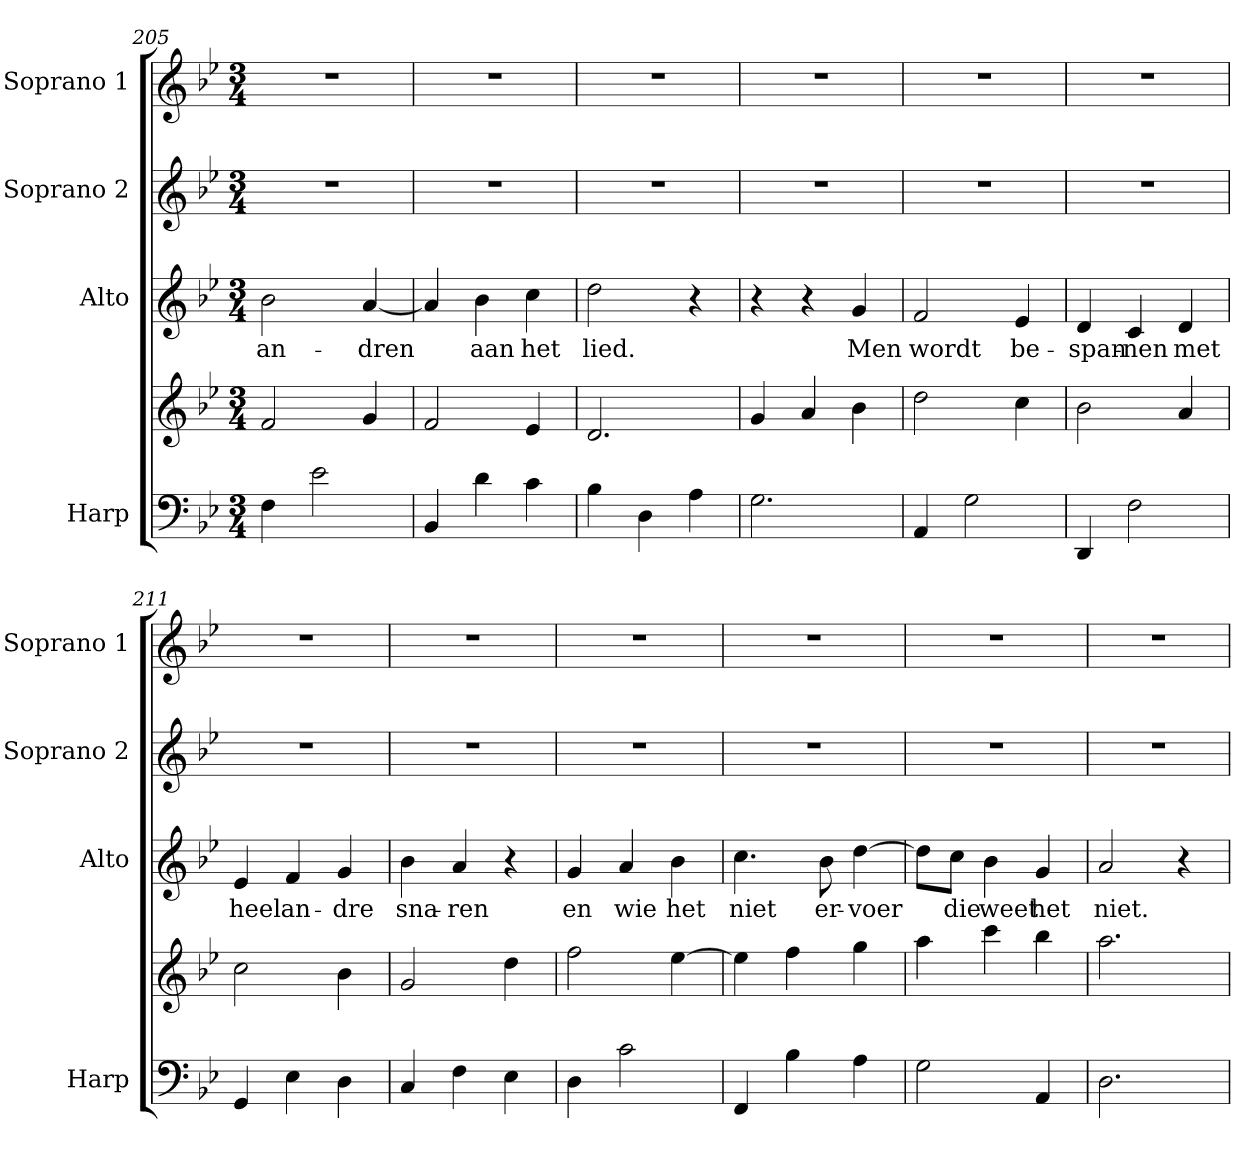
**kern	**kern	**kern	**text	**kern	**kern
*part4	*part4	*part3	*part3	*part2	*part1
*staff5	*staff4	*staff3	*staff3	*staff2	*staff1
*I"Harp	*	*I"Alto	*	*I"Soprano 2	*I"Soprano 1
*I'Harp	*	*I'Alto	*	*I'Soprano 2	*I'Soprano 1
*clefF4	*clefG2	*clefG2	*	*clefG2	*clefG2
*k[b-e-]	*k[b-e-]	*k[b-e-]	*	*k[b-e-]	*k[b-e-]
*B-:	*B-:	*B-:	*	*B-:	*B-:
*M3/4	*M3/4	*M3/4	*	*M3/4	*M3/4
=205	=205	=205	=205	=205	=205
!	!	!	!LO:LY:b	!LO:N:vis=1	!LO:N:vis=1
4F\	2f/	2b-\	-an-	2.r	2.r
2e-\	.	.	.	.	.
!	!	!	!LO:LY:b	!	!
.	4g/	[4a/	-dren	.	.
!!LO:LB:g=z
=206	=206	=206	=206	=206	=206
!	!	!	!	!LO:N:vis=1	!LO:N:vis=1
4BB-/	2f/	4a/]	.	2.r	2.r
!	!	!	!LO:LY:b	!	!
4d\	.	4b-\	aan	.	.
!	!	!	!LO:LY:b	!	!
4c\	4e-/	4cc\	het	.	.
=207	=207	=207	=207	=207	=207
!	!	!	!LO:LY:b	!LO:N:vis=1	!LO:N:vis=1
4B-\	2.d/	2dd\	lied.	2.r	2.r
4D\	.	.	.	.	.
4A\	.	4r	.	.	.
=208	=208	=208	=208	=208	=208
!	!	!	!	!LO:N:vis=1	!LO:N:vis=1
2.G\	4g/	4r	.	2.r	2.r
.	4a/	4r	.	.	.
!	!	!	!LO:LY:b	!	!
.	4b-\	4g/	Men	.	.
=209	=209	=209	=209	=209	=209
!	!	!	!LO:LY:b	!LO:N:vis=1	!LO:N:vis=1
4AA/	2dd\	2f/	wordt	2.r	2.r
2G\	.	.	.	.	.
!	!	!	!LO:LY:b	!	!
.	4cc\	4e-/	be-	.	.
=210	=210	=210	=210	=210	=210
!	!	!	!LO:LY:b	!LO:N:vis=1	!LO:N:vis=1
4DD/	2b-\	4d/	-span-	2.r	2.r
!	!	!	!LO:LY:b	!	!
2F\	.	4c/	-nen	.	.
!	!	!	!LO:LY:b	!	!
.	4a/	4d/	met	.	.
=211	=211	=211	=211	=211	=211
!	!	!	!LO:LY:b	!LO:N:vis=1	!LO:N:vis=1
4GG/	2cc\	4e-/	heel	2.r	2.r
!	!	!	!LO:LY:b	!	!
4E-\	.	4f/	an-	.	.
!	!	!	!LO:LY:b	!	!
4D\	4b-\	4g/	-dre	.	.
=212	=212	=212	=212	=212	=212
!	!	!	!LO:LY:b	!LO:N:vis=1	!LO:N:vis=1
4C/	2g/	4b-\	sna-	2.r	2.r
!	!	!	!LO:LY:b	!	!
4F\	.	4a/	-ren	.	.
4E-\	4dd\	4r	.	.	.
!!LO:LB:g=z
=213	=213	=213	=213	=213	=213
!	!	!	!LO:LY:b	!LO:N:vis=1	!LO:N:vis=1
4D\	2ff\	4g/	en	2.r	2.r
!	!	!	!LO:LY:b	!	!
2c\	.	4a/	wie	.	.
!	!	!	!LO:LY:b	!	!
.	[4ee-\	4b-\	het	.	.
=214	=214	=214	=214	=214	=214
!	!	!	!LO:LY:b	!LO:N:vis=1	!LO:N:vis=1
4FF/	4ee-\]	4.cc\	niet	2.r	2.r
4B-\	4ff\	.	.	.	.
!	!	!	!LO:LY:b	!	!
.	.	8b-\	er-	.	.
!	!	!	!LO:LY:b	!	!
4A\	4gg\	[4dd\	-voer	.	.
=215	=215	=215	=215	=215	=215
!	!	!	!	!LO:N:vis=1	!LO:N:vis=1
2G\	4aa\	8dd\L]	.	2.r	2.r
!	!	!	!LO:LY:b	!	!
.	.	8cc\J	die	.	.
!	!	!	!LO:LY:b	!	!
.	4ccc\	4b-\	weet	.	.
!	!	!	!LO:LY:b	!	!
4AA/	4bb-\	4g/	het	.	.
=216	=216	=216	=216	=216	=216
!	!	!	!LO:LY:b	!LO:N:vis=1	!LO:N:vis=1
2.D\	2.aa\	2a/	niet.	2.r	2.r
.	.	4r	.	.	.
=	=	=	=	=	=
*-	*-	*-	*-	*-	*-
